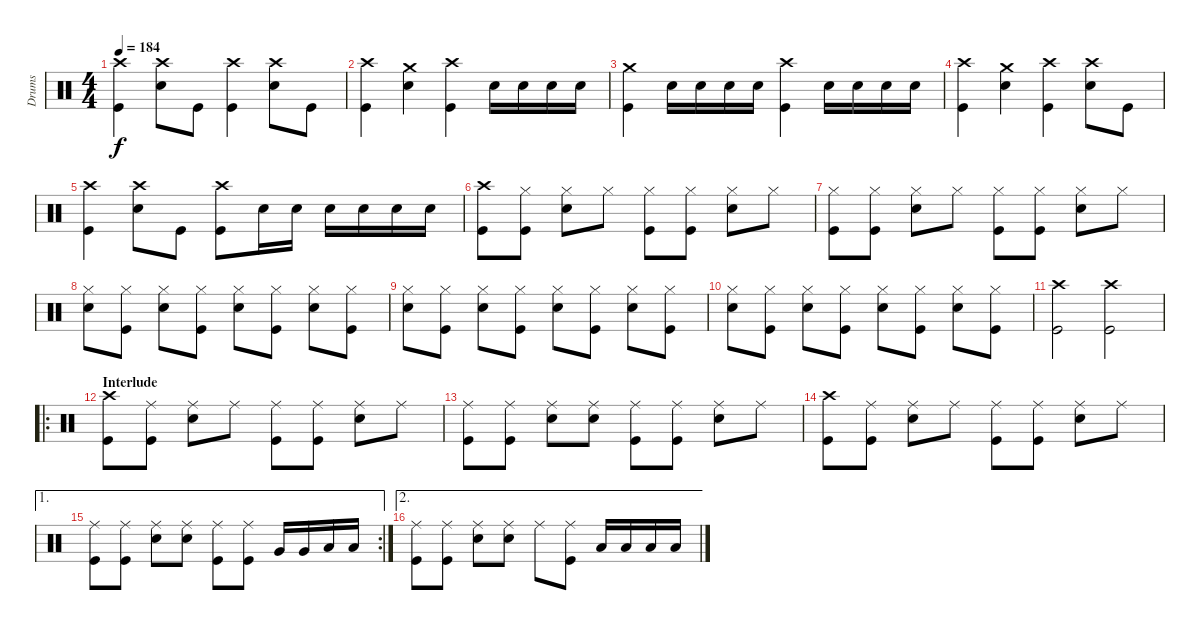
\track ("Drums" "Drums") {instrument percussion}
\staff {score}
\articulation defaults
\ts (4 4)
\tempo 184
\clef neutral
\ks c
("Crash high (hit)" "Kick (hit)").4{dy f} ("Crash high (hit)" "Snare (hit) 2").8 "Kick (hit)".8 ("Crash high (hit)" "Kick (hit)").4 ("Crash high (hit)" "Snare (hit) 2").8 "Kick (hit)".8 |
("Crash high (hit)" "Kick (hit)").4 ("Crash medium (hit)" "Snare (hit) 2").4 ("Crash high (hit)" "Kick (hit)").4 "Snare (hit) 2".16 "Snare (hit) 2".16 "Snare (hit) 2".16 "Snare (hit) 2".16 |
("Crash medium (hit)" "Kick (hit)").4 "Snare (hit) 2".16 "Snare (hit) 2".16 "Snare (hit) 2".16 "Snare (hit) 2".16 ("Crash high (hit)" "Kick (hit)").4 "Snare (hit) 2".16 "Snare (hit) 2".16 "Snare (hit) 2".16 "Snare (hit) 2".16 |
("Crash high (hit)" "Kick (hit)").4 ("Crash medium (hit)" "Snare (hit) 2").4 ("Crash high (hit)" "Kick (hit)").4 ("Crash high (hit)" "Snare (hit) 2").8 "Kick (hit)".8 |
("Crash high (hit)" "Kick (hit)").4 ("Crash high (hit)" "Snare (hit) 2").8 "Kick (hit)".8 ("Crash high (hit)" "Kick (hit)").8 "Snare (hit) 2".16 "Snare (hit) 2".16 "Snare (hit) 2".16 "Snare (hit) 2".16 "Snare (hit) 2".16 "Snare (hit) 2".16 |
("Crash high (hit)" "Kick (hit)").8 ("Hi-Hat (closed)" "Kick (hit)").8 ("Hi-Hat (closed)" "Snare (hit) 2").8 "Hi-Hat (closed)".8 ("Hi-Hat (closed)" "Kick (hit)").8 ("Hi-Hat (closed)" "Kick (hit)").8 ("Hi-Hat (closed)" "Snare (hit) 2").8 "Hi-Hat (closed)".8 |
("Hi-Hat (closed)" "Kick (hit)").8 ("Hi-Hat (closed)" "Kick (hit)").8 ("Hi-Hat (closed)" "Snare (hit) 2").8 "Hi-Hat (closed)".8 ("Hi-Hat (closed)" "Kick (hit)").8 ("Hi-Hat (closed)" "Kick (hit)").8 ("Hi-Hat (closed)" "Snare (hit) 2").8 "Hi-Hat (closed)".8 |
("Hi-Hat (closed)" "Snare (hit) 2").8 ("Hi-Hat (closed)" "Kick (hit)").8 ("Hi-Hat (closed)" "Snare (hit) 2").8 ("Hi-Hat (closed)" "Kick (hit)").8 ("Hi-Hat (closed)" "Snare (hit) 2").8 ("Hi-Hat (closed)" "Kick (hit)").8 ("Hi-Hat (closed)" "Snare (hit) 2").8 ("Hi-Hat (closed)" "Kick (hit)").8 |
("Hi-Hat (closed)" "Snare (hit) 2").8 ("Hi-Hat (closed)" "Kick (hit)").8 ("Hi-Hat (closed)" "Snare (hit) 2").8 ("Hi-Hat (closed)" "Kick (hit)").8 ("Hi-Hat (closed)" "Snare (hit) 2").8 ("Hi-Hat (closed)" "Kick (hit)").8 ("Hi-Hat (closed)" "Snare (hit) 2").8 ("Hi-Hat (closed)" "Kick (hit)").8 |
("Hi-Hat (closed)" "Snare (hit) 2").8 ("Hi-Hat (closed)" "Kick (hit)").8 ("Hi-Hat (closed)" "Snare (hit) 2").8 ("Hi-Hat (closed)" "Kick (hit)").8 ("Hi-Hat (closed)" "Snare (hit) 2").8 ("Hi-Hat (closed)" "Kick (hit)").8 ("Hi-Hat (closed)" "Snare (hit) 2").8 ("Hi-Hat (closed)" "Kick (hit)").8 |
("Crash high (hit)" "Kick (hit)").2 ("Crash high (hit)" "Kick (hit)").2 |
\ro
\section ("" "Interlude")
("Crash high (hit)" "Kick (hit)").8 ("Ride (middle)" "Kick (hit)").8 ("Ride (middle)" "Snare (hit) 2").8 "Ride (middle)".8 ("Ride (middle)" "Kick (hit)").8 ("Ride (middle)" "Kick (hit)").8 ("Ride (middle)" "Snare (hit) 2").8 "Ride (middle)".8 |
("Ride (middle)" "Kick (hit)").8 ("Ride (middle)" "Kick (hit)").8 ("Ride (middle)" "Snare (hit) 2").8 ("Ride (middle)" "Snare (hit) 2").8 ("Ride (middle)" "Kick (hit)").8 ("Ride (middle)" "Kick (hit)").8 ("Ride (middle)" "Snare (hit) 2").8 "Ride (middle)".8 |
("Crash high (hit)" "Kick (hit)").8 ("Ride (middle)" "Kick (hit)").8 ("Ride (middle)" "Snare (hit) 2").8 "Ride (middle)".8 ("Ride (middle)" "Kick (hit)").8 ("Ride (middle)" "Kick (hit)").8 ("Ride (middle)" "Snare (hit) 2").8 "Ride (middle)".8 |
\ae 1
\rc 2
("Ride (middle)" "Kick (hit)").8 ("Ride (middle)" "Kick (hit)").8 ("Ride (middle)" "Snare (hit) 2").8 ("Ride (middle)" "Snare (hit) 2").8 ("Ride (middle)" "Kick (hit)").8 ("Ride (middle)" "Kick (hit)").8 "Very Low Tom (hit)".16 "Very Low Tom (hit)".16 "Low Floor Tom (hit)".16 "Low Floor Tom (hit)".16 |
\ae 2
("Ride (middle)" "Kick (hit)").8 ("Ride (middle)" "Kick (hit)").8 ("Ride (middle)" "Snare (hit) 2").8 ("Ride (middle)" "Snare (hit) 2").8 "Ride (middle)".8 ("Ride (middle)" "Kick (hit)").8 "Low Floor Tom (hit)".16 "Low Floor Tom (hit)".16 "Low Floor Tom (hit)".16 "Low Floor Tom (hit)".16
